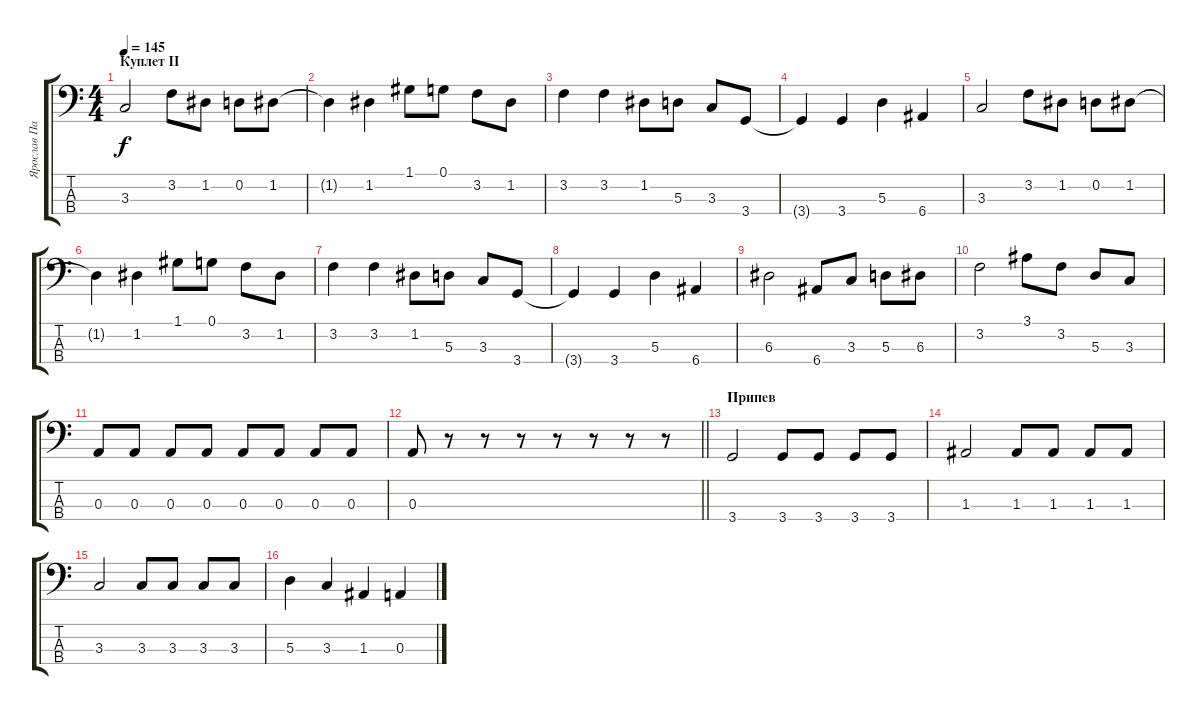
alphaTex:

\track ("Ярослав Пастухов" "Ярослав Па") {instrument electricbassfinger}
\staff {score tabs}
\tuning (G2 D2 A1 E1) {hide}
\ts (4 4)
\section ("" "Куплет II")
\tempo 145
\clef f4
\ks c
3.3.2{dy f} 3.2.8 1.2.8 0.2.8 1.2.8 |
1.2{t}.4 1.2.4 1.1.8 0.1.8 3.2.8 1.2.8 |
3.2.4 3.2.4 1.2.8 5.3.8 3.3.8 3.4.8 |
3.4{t}.4 3.4.4 5.3.4 6.4.4 |
3.3.2 3.2.8 1.2.8 0.2.8 1.2.8 |
1.2{t}.4 1.2.4 1.1.8 0.1.8 3.2.8 1.2.8 |
3.2.4 3.2.4 1.2.8 5.3.8 3.3.8 3.4.8 |
3.4{t}.4 3.4.4 5.3.4 6.4.4 |
6.3.2 6.4.8 3.3.8 5.3.8 6.3.8 |
3.2.2 3.1.8 3.2.8 5.3.8 3.3.8 |
0.3.8 0.3.8 0.3.8 0.3.8 0.3.8 0.3.8 0.3.8 0.3.8 |
\barLineRight lightlight
0.3.8 r.8 r.8 r.8 r.8 r.8 r.8 r.8 |
\section ("" "Припев")
3.4.2 3.4.8 3.4.8 3.4.8 3.4.8 |
1.3.2 1.3.8 1.3.8 1.3.8 1.3.8 |
3.3.2 3.3.8 3.3.8 3.3.8 3.3.8 |
5.3.4 3.3.4 1.3.4 0.3.4
